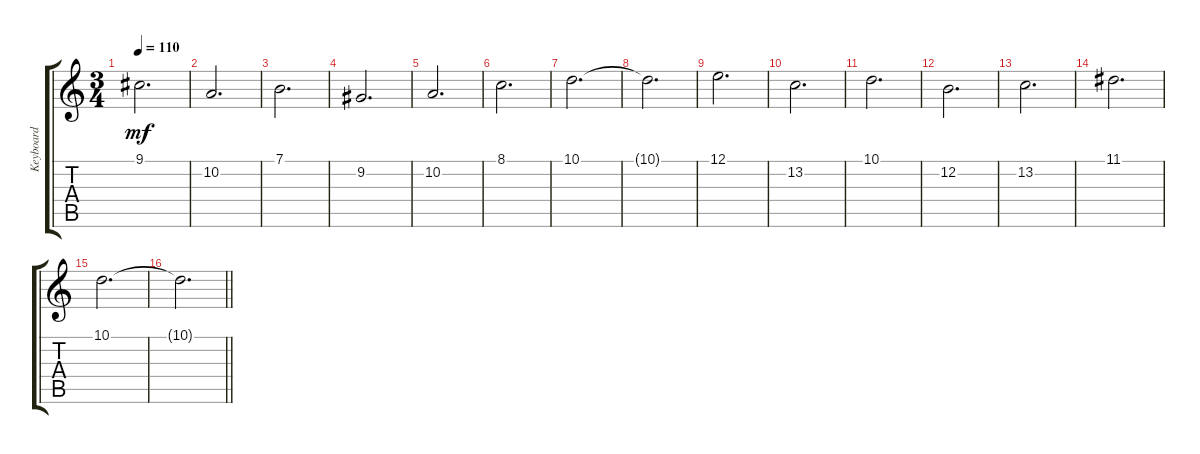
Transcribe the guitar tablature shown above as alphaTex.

\track ("Keyboard" "Keyboard") {instrument lead2sawtooth}
\staff {score tabs}
\tuning (E4 B3 G3 D3 A2 E2) {hide}
\ts (3 4)
\tempo 110
\clef g2
\ks c
9.1.2{d dy mf} |
10.2.2{d} |
7.1.2{d} |
9.2.2{d} |
10.2.2{d} |
8.1.2{d} |
10.1.2{d} |
10.1{t}.2{d} |
12.1.2{d} |
13.2.2{d} |
10.1.2{d} |
12.2.2{d} |
13.2.2{d} |
11.1.2{d} |
10.1.2{d} |
\barLineRight lightlight
10.1{t}.2{d}
